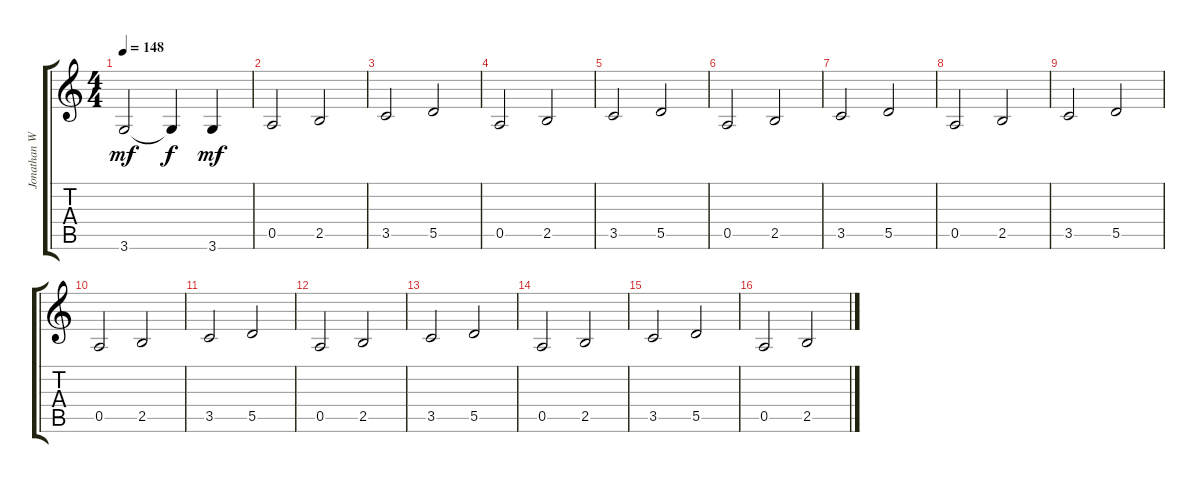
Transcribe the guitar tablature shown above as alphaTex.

\track ("Jonathan Wilson" "Jonathan W") {instrument acousticbass}
\staff {score tabs}
\tuning (E4 B3 G3 D3 A2 E2) {hide}
\ts (4 4)
\tempo 148
\clef g2
\ks c
3.6.2{dy mf} 3.6{t}.4{dy f} 3.6.4{dy mf} |
0.5.2 2.5.2 |
3.5.2 5.5.2 |
0.5.2 2.5.2 |
3.5.2 5.5.2 |
0.5.2 2.5.2 |
3.5.2 5.5.2 |
0.5.2 2.5.2 |
3.5.2 5.5.2 |
0.5.2 2.5.2 |
3.5.2 5.5.2 |
0.5.2 2.5.2 |
3.5.2 5.5.2 |
0.5.2 2.5.2 |
3.5.2 5.5.2 |
0.5.2 2.5.2
